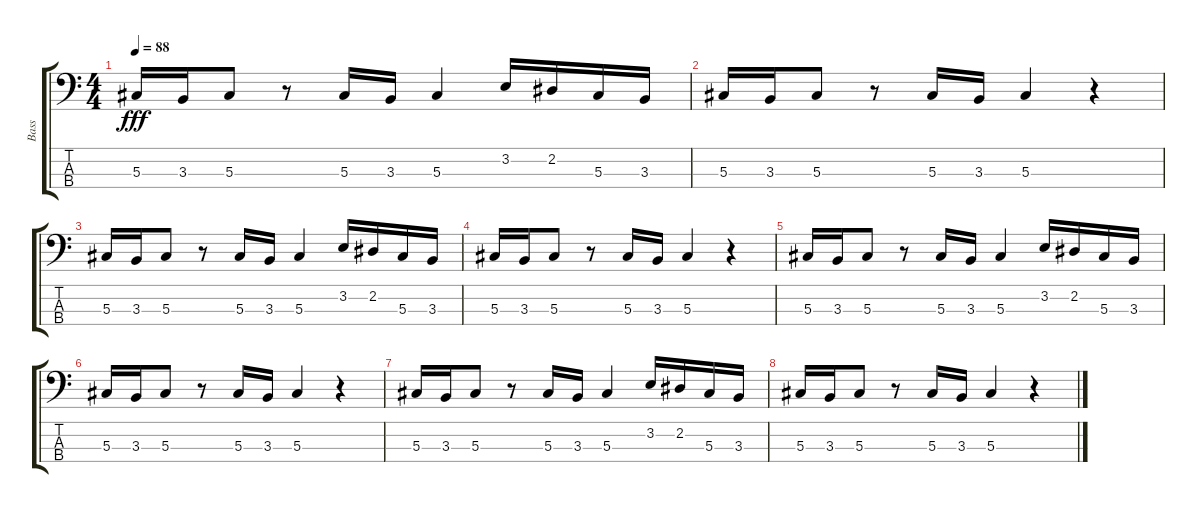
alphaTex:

\track ("Bass" "Bass") {instrument electricbasspick}
\staff {score tabs}
\tuning (Gb2 Db2 Ab1 Eb1) {hide}
\ts (4 4)
\tempo 88
\clef f4
\ks c
5.3.16{dy fff} 3.3.16 5.3.8 r.8 5.3.16 3.3.16 5.3.4 3.2.16 2.2.16 5.3.16 3.3.16 |
5.3.16 3.3.16 5.3.8 r.8 5.3.16 3.3.16 5.3.4 r.4 |
5.3.16 3.3.16 5.3.8 r.8 5.3.16 3.3.16 5.3.4 3.2.16 2.2.16 5.3.16 3.3.16 |
5.3.16 3.3.16 5.3.8 r.8 5.3.16 3.3.16 5.3.4 r.4 |
5.3.16 3.3.16 5.3.8 r.8 5.3.16 3.3.16 5.3.4 3.2.16 2.2.16 5.3.16 3.3.16 |
5.3.16{volume 11} 3.3.16{volume 11} 5.3.8{volume 9} r.8 5.3.16{volume 8} 3.3.16{volume 8} 5.3.4{volume 7} r.4 |
5.3.16{volume 7} 3.3.16{volume 7} 5.3.8{volume 6} r.8 5.3.16{volume 6} 3.3.16{volume 6} 5.3.4{volume 5} 3.2.16{volume 5} 2.2.16{volume 4} 5.3.16{volume 3} 3.3.16{volume 3} |
5.3.16{volume 3} 3.3.16{volume 2} 5.3.8{volume 2} r.8 5.3.16{volume 1} 3.3.16{volume 1} 5.3.4{volume 0} r.4
